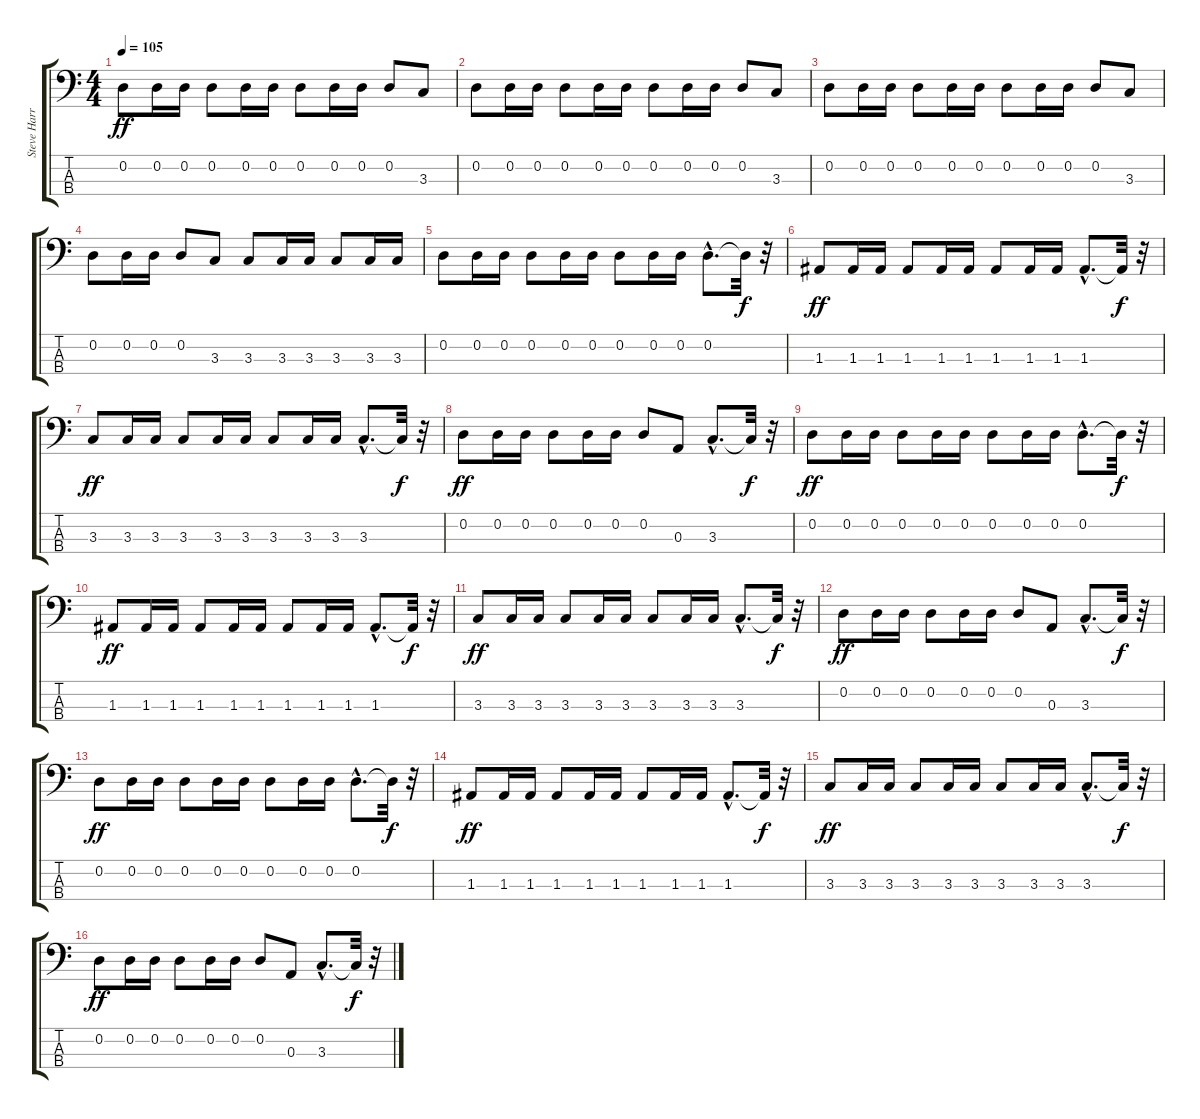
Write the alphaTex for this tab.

\track ("Steve Harris" "Steve Harr") {instrument electricbassfinger}
\staff {score tabs}
\tuning (G2 D2 A1 E1) {hide}
\ts (4 4)
\tempo 105
\clef f4
\ks c
0.2.8{dy ff} 0.2.16 0.2.16 0.2.8 0.2.16 0.2.16 0.2.8 0.2.16 0.2.16 0.2.8 3.3.8 |
0.2.8 0.2.16 0.2.16 0.2.8 0.2.16 0.2.16 0.2.8 0.2.16 0.2.16 0.2.8 3.3.8 |
0.2.8 0.2.16 0.2.16 0.2.8 0.2.16 0.2.16 0.2.8 0.2.16 0.2.16 0.2.8 3.3.8 |
0.2.8 0.2.16 0.2.16 0.2.8 3.3.8 3.3.8 3.3.16 3.3.16 3.3.8 3.3.16 3.3.16 |
0.2.8 0.2.16 0.2.16 0.2.8 0.2.16 0.2.16 0.2.8 0.2.16 0.2.16 0.2{hac}.8{d} 0.2{t}.32{dy f} r.32 |
1.3.8{dy ff} 1.3.16 1.3.16 1.3.8 1.3.16 1.3.16 1.3.8 1.3.16 1.3.16 1.3{hac}.8{d} 1.3{t}.32{dy f} r.32 |
3.3.8{dy ff} 3.3.16 3.3.16 3.3.8 3.3.16 3.3.16 3.3.8 3.3.16 3.3.16 3.3{hac}.8{d} 3.3{t}.32{dy f} r.32 |
0.2.8{dy ff} 0.2.16 0.2.16 0.2.8 0.2.16 0.2.16 0.2.8 0.3.8 3.3{hac}.8{d} 3.3{t}.32{dy f} r.32 |
0.2.8{dy ff} 0.2.16 0.2.16 0.2.8 0.2.16 0.2.16 0.2.8 0.2.16 0.2.16 0.2{hac}.8{d} 0.2{t}.32{dy f} r.32 |
1.3.8{dy ff} 1.3.16 1.3.16 1.3.8 1.3.16 1.3.16 1.3.8 1.3.16 1.3.16 1.3{hac}.8{d} 1.3{t}.32{dy f} r.32 |
3.3.8{dy ff} 3.3.16 3.3.16 3.3.8 3.3.16 3.3.16 3.3.8 3.3.16 3.3.16 3.3{hac}.8{d} 3.3{t}.32{dy f} r.32 |
0.2.8{dy ff} 0.2.16 0.2.16 0.2.8 0.2.16 0.2.16 0.2.8 0.3.8 3.3{hac}.8{d} 3.3{t}.32{dy f} r.32 |
0.2.8{dy ff} 0.2.16 0.2.16 0.2.8 0.2.16 0.2.16 0.2.8 0.2.16 0.2.16 0.2{hac}.8{d} 0.2{t}.32{dy f} r.32 |
1.3.8{dy ff} 1.3.16 1.3.16 1.3.8 1.3.16 1.3.16 1.3.8 1.3.16 1.3.16 1.3{hac}.8{d} 1.3{t}.32{dy f} r.32 |
3.3.8{dy ff} 3.3.16 3.3.16 3.3.8 3.3.16 3.3.16 3.3.8 3.3.16 3.3.16 3.3{hac}.8{d} 3.3{t}.32{dy f} r.32 |
0.2.8{dy ff} 0.2.16 0.2.16 0.2.8 0.2.16 0.2.16 0.2.8 0.3.8 3.3{hac}.8{d} 3.3{t}.32{dy f} r.32
